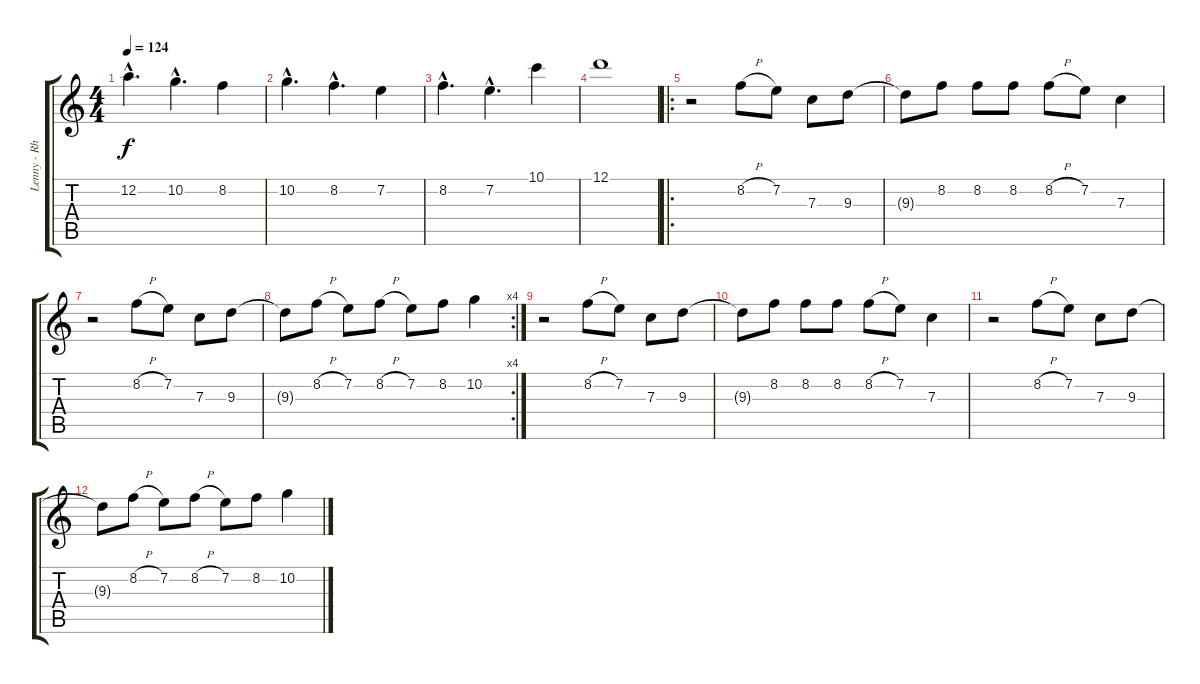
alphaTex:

\track ("Lenny - Rhythm/Lead" "Lenny - Rh") {instrument distortionguitar}
\staff {score tabs}
\tuning (D4 A3 F3 C3 G2 D2) {hide}
\ts (4 4)
\tempo 124
\clef g2
\ks c
12.2{hac}.4{d dy f} 10.2{hac}.4{d} 8.2.4 |
10.2{hac}.4{d} 8.2{hac}.4{d} 7.2.4 |
8.2{hac}.4{d} 7.2{hac}.4{d} 10.1.4 |
12.1.1 |
\ro
r.2 8.2{h}.8 7.2.8 7.3.8 9.3.8 |
9.3{t}.8 8.2.8 8.2.8 8.2.8 8.2{h}.8 7.2.8 7.3.4 |
r.2 8.2{h}.8 7.2.8 7.3.8 9.3.8 |
\rc 4
9.3{t}.8 8.2{h}.8 7.2.8 8.2{h}.8 7.2.8 8.2.8 10.2.4 |
r.2 8.2{h}.8 7.2.8 7.3.8 9.3.8 |
9.3{t}.8 8.2.8 8.2.8 8.2.8 8.2{h}.8 7.2.8 7.3.4 |
r.2 8.2{h}.8 7.2.8 7.3.8 9.3.8 |
9.3{t}.8 8.2{h}.8 7.2.8 8.2{h}.8 7.2.8 8.2.8 10.2.4
